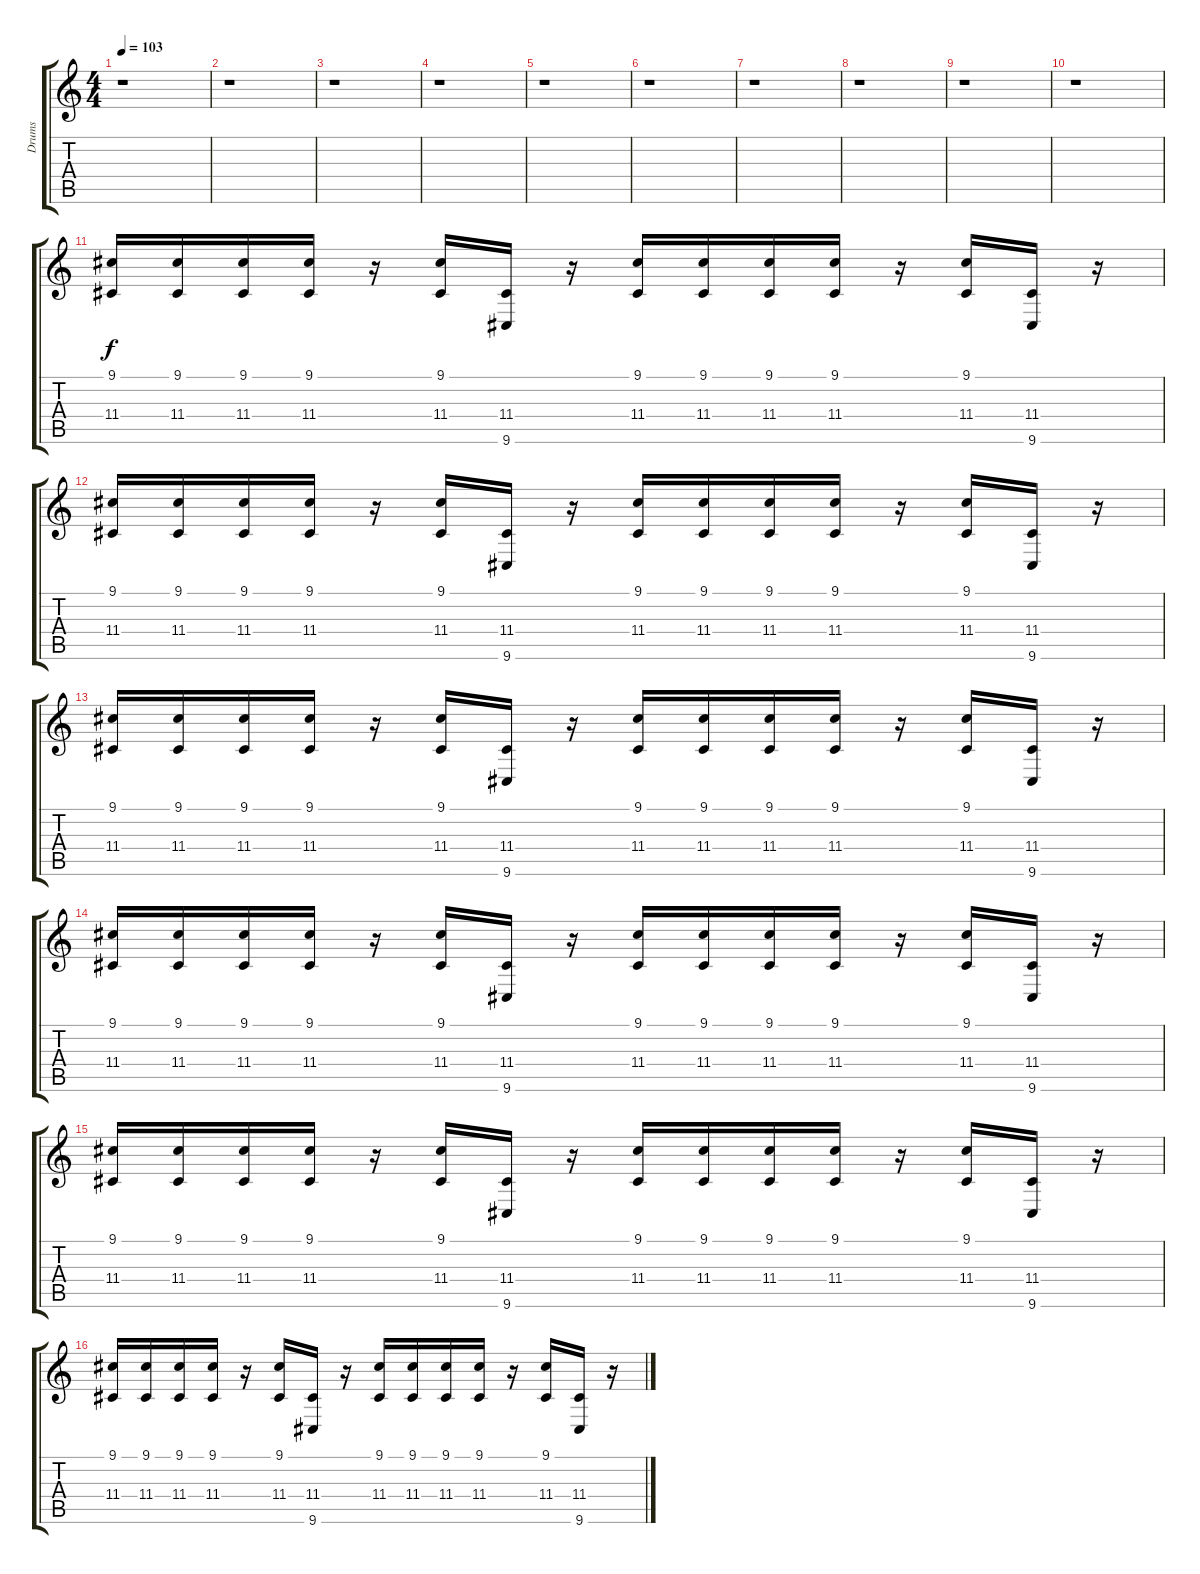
\track ("Drums" "Drums") {instrument sitar}
\staff {score tabs}
\tuning (E4 B3 G3 D3 A2 E2) {hide}
\ts (4 4)
\tempo 103
\clef g2
\ks c
r.1{dy f} |
r.1 |
r.1 |
r.1 |
r.1 |
r.1 |
r.1 |
r.1 |
r.1 |
r.1 |
(9.1 11.4).16 (9.1 11.4).16 (9.1 11.4).16 (9.1 11.4).16 r.16 (9.1 11.4).16 (11.4 9.6).16 r.16 (9.1 11.4).16 (9.1 11.4).16 (9.1 11.4).16 (9.1 11.4).16 r.16 (9.1 11.4).16 (11.4 9.6).16 r.16 |
(9.1 11.4).16 (9.1 11.4).16 (9.1 11.4).16 (9.1 11.4).16 r.16 (9.1 11.4).16 (11.4 9.6).16 r.16 (9.1 11.4).16 (9.1 11.4).16 (9.1 11.4).16 (9.1 11.4).16 r.16 (9.1 11.4).16 (11.4 9.6).16 r.16 |
(9.1 11.4).16 (9.1 11.4).16 (9.1 11.4).16 (9.1 11.4).16 r.16 (9.1 11.4).16 (11.4 9.6).16 r.16 (9.1 11.4).16 (9.1 11.4).16 (9.1 11.4).16 (9.1 11.4).16 r.16 (9.1 11.4).16 (11.4 9.6).16 r.16 |
(9.1 11.4).16 (9.1 11.4).16 (9.1 11.4).16 (9.1 11.4).16 r.16 (9.1 11.4).16 (11.4 9.6).16 r.16 (9.1 11.4).16 (9.1 11.4).16 (9.1 11.4).16 (9.1 11.4).16 r.16 (9.1 11.4).16 (11.4 9.6).16 r.16 |
(9.1 11.4).16 (9.1 11.4).16 (9.1 11.4).16 (9.1 11.4).16 r.16 (9.1 11.4).16 (11.4 9.6).16 r.16 (9.1 11.4).16 (9.1 11.4).16 (9.1 11.4).16 (9.1 11.4).16 r.16 (9.1 11.4).16 (11.4 9.6).16 r.16 |
(9.1 11.4).16 (9.1 11.4).16 (9.1 11.4).16 (9.1 11.4).16 r.16 (9.1 11.4).16 (11.4 9.6).16 r.16 (9.1 11.4).16 (9.1 11.4).16 (9.1 11.4).16 (9.1 11.4).16 r.16 (9.1 11.4).16 (11.4 9.6).16 r.16
